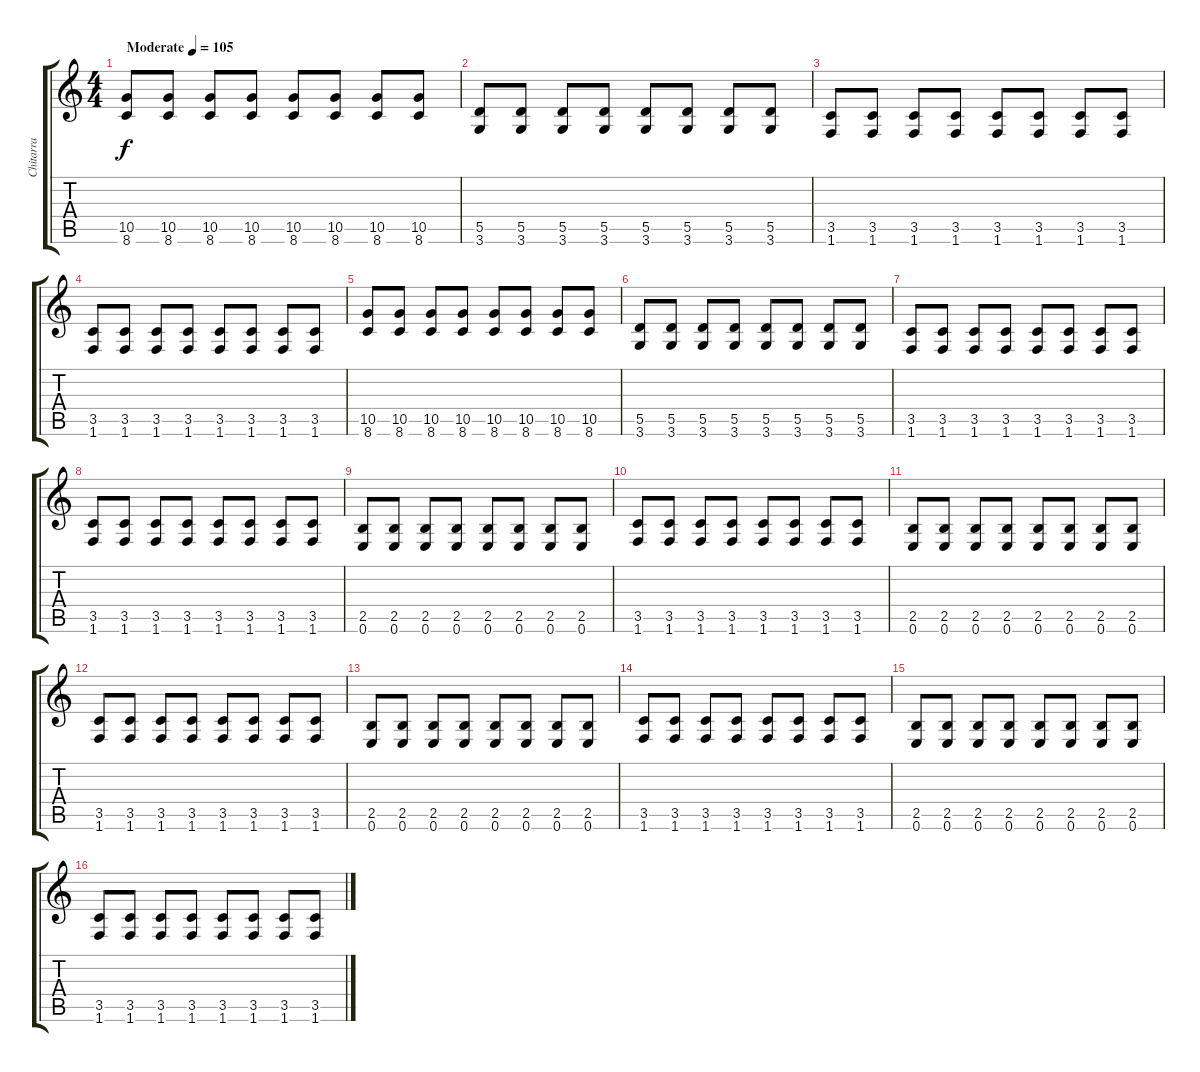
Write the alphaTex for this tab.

\track ("Chitarra" "Chitarra") {instrument electricguitarmuted}
\staff {score tabs}
\tuning (E4 B3 G3 D3 A2 E2) {hide}
\ts (4 4)
\tempo (105 "Moderate")
\clef g2
\ks c
(10.5 8.6).8{dy f instrument electricguitarmuted} (10.5 8.6).8 (10.5 8.6).8 (10.5 8.6).8 (10.5 8.6).8 (10.5 8.6).8 (10.5 8.6).8 (10.5 8.6).8 |
(5.5 3.6).8 (5.5 3.6).8 (5.5 3.6).8 (5.5 3.6).8 (5.5 3.6).8 (5.5 3.6).8 (5.5 3.6).8 (5.5 3.6).8 |
(3.5 1.6).8 (3.5 1.6).8 (3.5 1.6).8 (3.5 1.6).8 (3.5 1.6).8 (3.5 1.6).8 (3.5 1.6).8 (3.5 1.6).8 |
(3.5 1.6).8 (3.5 1.6).8 (3.5 1.6).8 (3.5 1.6).8 (3.5 1.6).8 (3.5 1.6).8 (3.5 1.6).8 (3.5 1.6).8 |
(10.5 8.6).8 (10.5 8.6).8 (10.5 8.6).8 (10.5 8.6).8 (10.5 8.6).8 (10.5 8.6).8 (10.5 8.6).8 (10.5 8.6).8 |
(5.5 3.6).8 (5.5 3.6).8 (5.5 3.6).8 (5.5 3.6).8 (5.5 3.6).8 (5.5 3.6).8 (5.5 3.6).8 (5.5 3.6).8 |
(3.5 1.6).8 (3.5 1.6).8 (3.5 1.6).8 (3.5 1.6).8 (3.5 1.6).8 (3.5 1.6).8 (3.5 1.6).8 (3.5 1.6).8 |
(3.5 1.6).8 (3.5 1.6).8 (3.5 1.6).8 (3.5 1.6).8 (3.5 1.6).8 (3.5 1.6).8 (3.5 1.6).8 (3.5 1.6).8 |
(2.5 0.6).8 (2.5 0.6).8 (2.5 0.6).8 (2.5 0.6).8 (2.5 0.6).8 (2.5 0.6).8 (2.5 0.6).8 (2.5 0.6).8 |
(3.5 1.6).8 (3.5 1.6).8 (3.5 1.6).8 (3.5 1.6).8 (3.5 1.6).8 (3.5 1.6).8 (3.5 1.6).8 (3.5 1.6).8 |
(2.5 0.6).8 (2.5 0.6).8 (2.5 0.6).8 (2.5 0.6).8 (2.5 0.6).8 (2.5 0.6).8 (2.5 0.6).8 (2.5 0.6).8 |
(3.5 1.6).8 (3.5 1.6).8 (3.5 1.6).8 (3.5 1.6).8 (3.5 1.6).8 (3.5 1.6).8 (3.5 1.6).8 (3.5 1.6).8 |
(2.5 0.6).8 (2.5 0.6).8 (2.5 0.6).8 (2.5 0.6).8 (2.5 0.6).8 (2.5 0.6).8 (2.5 0.6).8 (2.5 0.6).8 |
(3.5 1.6).8 (3.5 1.6).8 (3.5 1.6).8 (3.5 1.6).8 (3.5 1.6).8 (3.5 1.6).8 (3.5 1.6).8 (3.5 1.6).8 |
(2.5 0.6).8 (2.5 0.6).8 (2.5 0.6).8 (2.5 0.6).8 (2.5 0.6).8 (2.5 0.6).8 (2.5 0.6).8 (2.5 0.6).8 |
(3.5 1.6).8 (3.5 1.6).8 (3.5 1.6).8 (3.5 1.6).8 (3.5 1.6).8 (3.5 1.6).8 (3.5 1.6).8 (3.5 1.6).8
